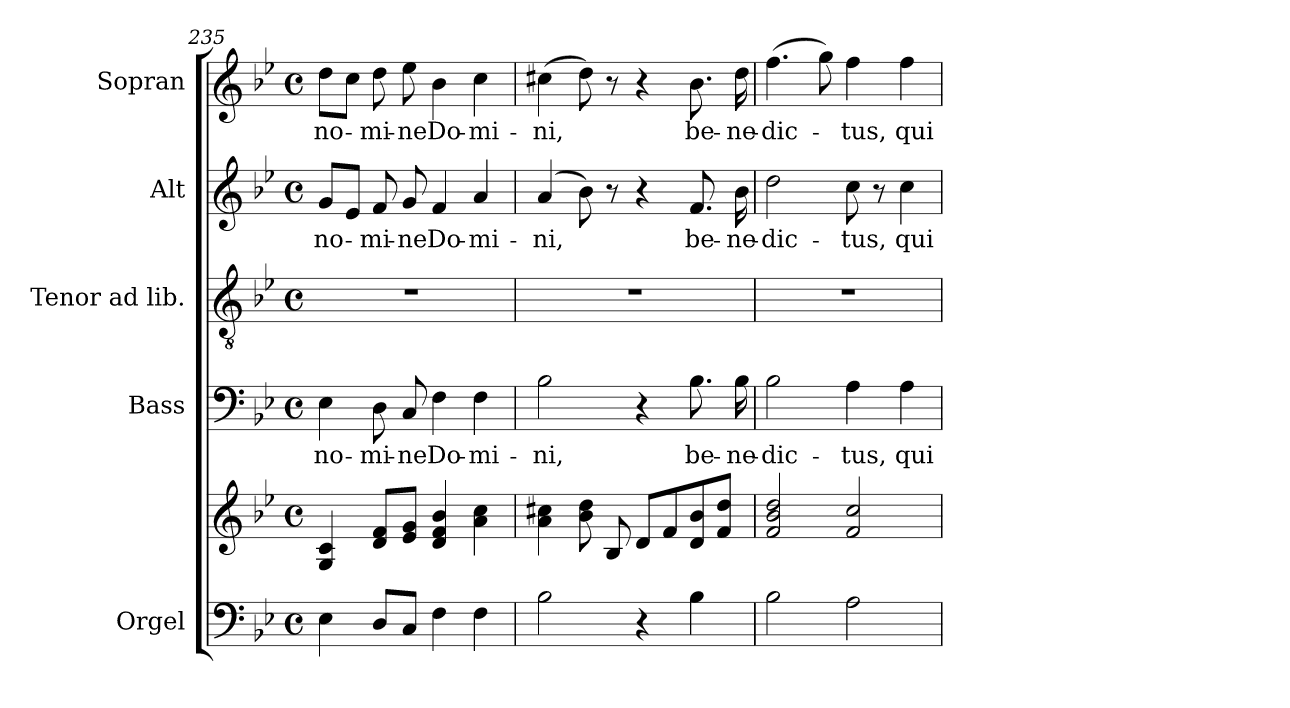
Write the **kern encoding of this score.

**kern	**kern	**kern	**text	**kern	**kern	**text	**kern	**text
*part5	*part5	*part4	*part4	*part3	*part2	*part2	*part1	*part1
*staff6	*staff5	*staff4	*staff4	*staff3	*staff2	*staff2	*staff1	*staff1
*I"Orgel	*	*I"Bass	*	*I"Tenor ad lib.	*I"Alt	*	*I"Sopran	*
*	*	*I'B.	*	*I'T.	*I'A.	*	*I'S.	*
*clefF4	*clefG2	*clefF4	*	*clefGv2	*clefG2	*	*clefG2	*
*k[b-e-]	*k[b-e-]	*k[b-e-]	*	*k[b-e-]	*k[b-e-]	*	*k[b-e-]	*
*B-:	*B-:	*B-:	*	*B-:	*B-:	*	*B-:	*
*M4/4	*M4/4	*M4/4	*	*M4/4	*M4/4	*	*M4/4	*
*met(c)	*met(c)	*met(c)	*	*met(c)	*met(c)	*	*met(c)	*
=235	=235	=235	=235	=235	=235	=235	=235	=235
!	!	!	!LO:LY:b	!	!	!LO:LY:b	!	!LO:LY:b
4E-\	4G/ 4c/	4E-\	no-	1r	8g/L	no-	8dd\L	no-
.	.	.	.	.	8e-/J	.	8cc\J	.
!	!	!	!LO:LY:b	!	!	!LO:LY:b	!	!LO:LY:b
8D/L	8d/ 8f/L	8D\	-mi-	.	8f/	-mi-	8dd\	-mi-
!	!	!	!LO:LY:b	!	!	!LO:LY:b	!	!LO:LY:b
8C/J	8e-/ 8g/J	8C/	-ne	.	8g/	-ne	8ee-\	-ne
!	!	!	!LO:LY:b	!	!	!LO:LY:b	!	!LO:LY:b
4F\	4d/ 4f/ 4b-/	4F\	Do-	.	4f/	Do-	4b-\	Do-
!	!	!	!LO:LY:b	!	!	!LO:LY:b	!	!LO:LY:b
4F\	4a\ 4cc\	4F\	-mi-	.	4a/	-mi-	4cc\	-mi-
=236	=236	=236	=236	=236	=236	=236	=236	=236
!	!	!	!LO:LY:b	!	!	!LO:LY:b	!	!LO:LY:b
2B-\	4a\ 4cc#X\	2B-\	-ni,	1r	(4a/	-ni,	(>4cc#X\	-ni,
.	8b-\ 8dd\	.	.	.	8b-\)	.	8dd\)	.
.	8B-/	.	.	.	8r	.	8r	.
4r	8d/L	4r	.	.	4r	.	4r	.
.	8f/	.	.	.	.	.	.	.
!	!	!	!LO:LY:b	!	!	!LO:LY:b	!	!LO:LY:b
4B-\	8d/ 8b-/	8.B-\	be-	.	8.f/	be-	8.b-\	be-
.	8f/ 8dd/J	.	.	.	.	.	.	.
!	!	!	!LO:LY:b	!	!	!LO:LY:b	!	!LO:LY:b
.	.	16B-\	-ne-	.	16b-\	-ne-	16dd\	-ne-
=237	=237	=237	=237	=237	=237	=237	=237	=237
!	!	!	!LO:LY:b	!	!	!LO:LY:b	!	!LO:LY:b
2B-\	2f/ 2b-/ 2dd/	2B-\	-dic-	1r	2dd\	-dic-	(>4.ff\	-dic-
.	.	.	.	.	.	.	8gg\)	.
!	!	!	!LO:LY:b	!	!	!LO:LY:b	!	!LO:LY:b
2A\	2f/ 2cc/	4A\	-tus,	.	8cc\	-tus,	4ff\	-tus,
.	.	.	.	.	8r	.	.	.
!	!	!	!LO:LY:b	!	!	!LO:LY:b	!	!LO:LY:b
.	.	4A\	qui	.	4cc\	qui	4ff\	qui
=	=	=	=	=	=	=	=	=
*-	*-	*-	*-	*-	*-	*-	*-	*-
